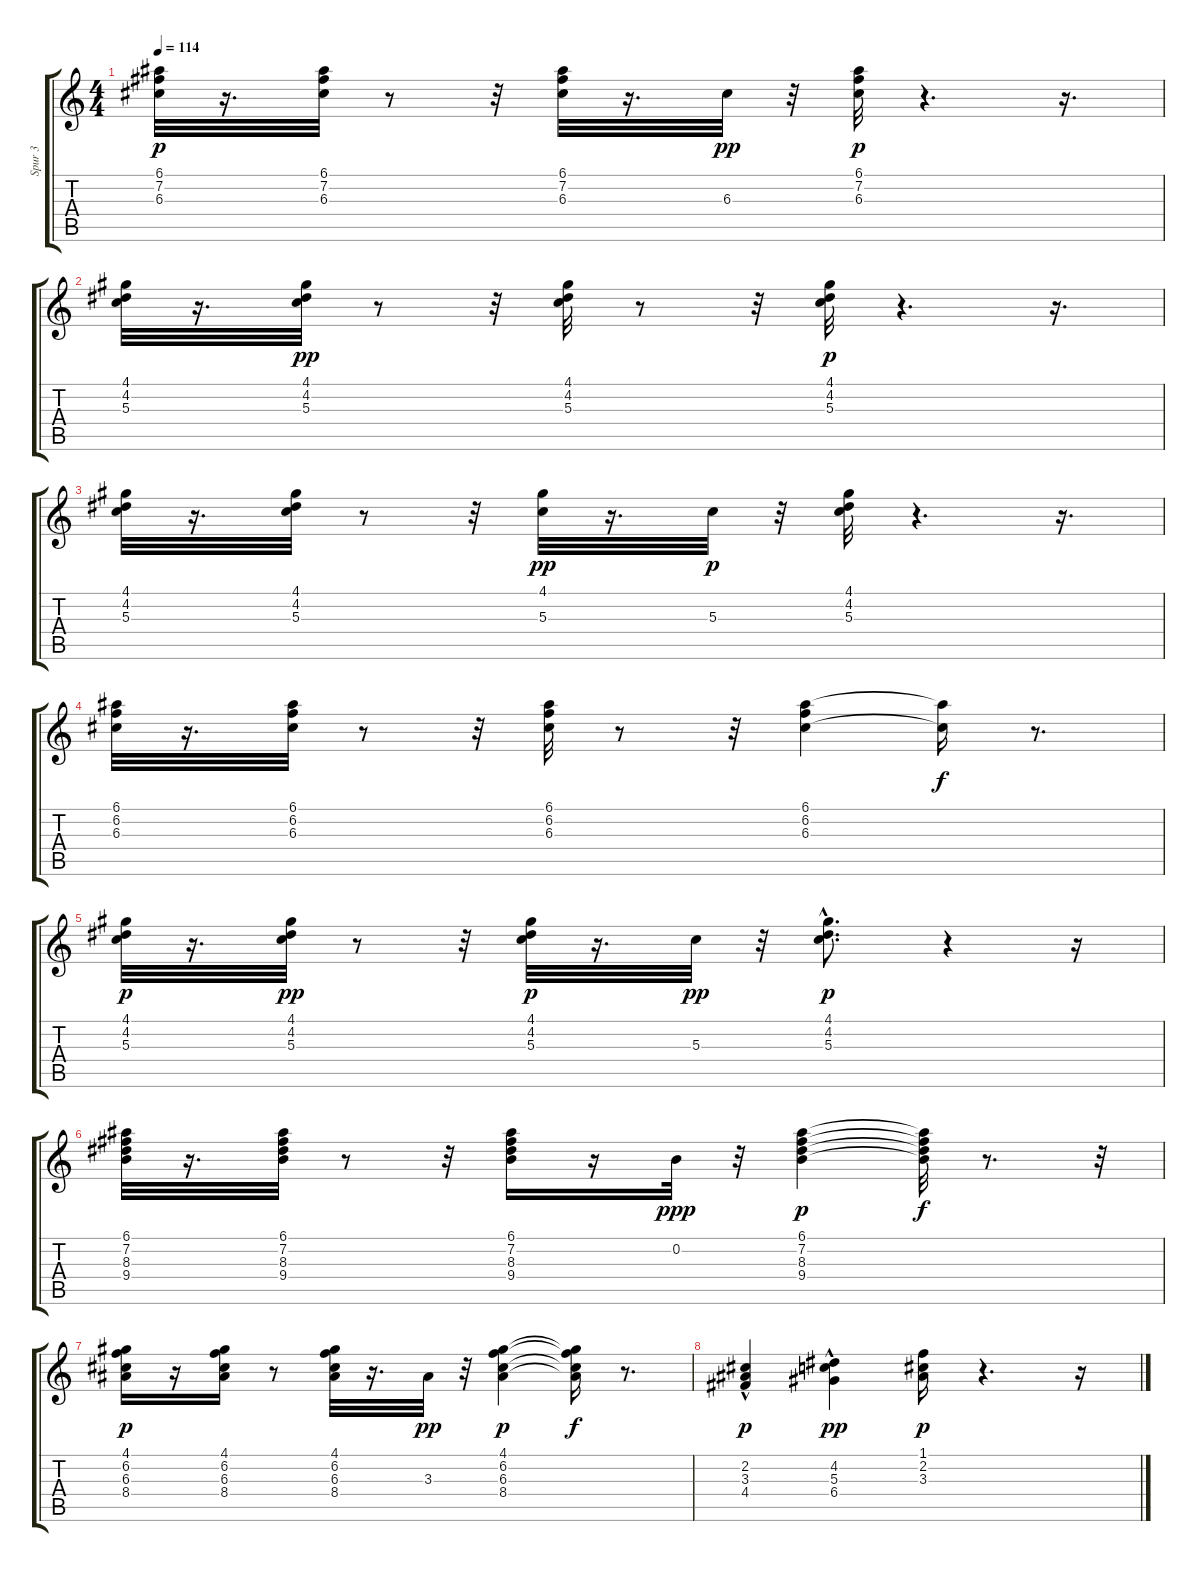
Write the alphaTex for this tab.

\track ("Spur 3" "Spur 3") {instrument electricguitarclean}
\staff {score tabs}
\tuning (E4 B3 G3 D3 A2 E2) {hide}
\ts (4 4)
\tempo 114
\clef g2
\ks c
(6.1 7.2 6.3).32{dy p} r.16{d} (6.1 7.2 6.3).32 r.8 r.32 (6.1 7.2 6.3).32 r.16{d} 6.3.32{dy pp} r.32 (6.1 7.2 6.3).32{dy p} r.4{d} r.16{d} |
(4.1 4.2 5.3).32 r.16{d} (4.1 4.2 5.3).32{dy pp} r.8 r.32 (4.1 4.2 5.3).32 r.8 r.32 (4.1 4.2 5.3).32{dy p} r.4{d} r.16{d} |
(4.1 4.2 5.3).32 r.16{d} (4.1 4.2 5.3).32 r.8 r.32 (4.1 5.3).32{dy pp} r.16{d} 5.3.32{dy p} r.32 (4.1 4.2 5.3).32 r.4{d} r.16{d} |
(6.1 6.2 6.3).32 r.16{d} (6.1 6.2 6.3).32 r.8 r.32 (6.1 6.2 6.3).32 r.8 r.32 (6.1 6.2 6.3).4 (6.1{t} 6.3{t}).16{dy f} r.8{d} |
(4.1 4.2 5.3).32{dy p} r.16{d} (4.1 4.2 5.3).32{dy pp} r.8 r.32 (4.1 4.2 5.3).32{dy p} r.16{d} 5.3.32{dy pp} r.32 (4.1{hac} 4.2{hac} 5.3).8{d dy p} r.4 r.16 |
(6.1 7.2 8.3 9.4).32 r.16{d} (6.1 7.2 8.3 9.4).32 r.8 r.32 (6.1 7.2 8.3 9.4).16 r.16 0.2.32{dy ppp} r.32 (6.1 7.2 8.3 9.4).4{dy p} (6.1{t} 7.2{t} 8.3{t} 9.4{t}).32{dy f} r.8{d} r.32 |
(4.1 6.2 6.3 8.4).16{dy p} r.16 (4.1 6.2 6.3 8.4).16 r.8 (4.1 6.2 6.3 8.4).32 r.16{d} 3.3.32{dy pp} r.32 (4.1 6.2 6.3 8.4).4{dy p} (4.1{t} 6.2{t} 6.3{t} 8.4{t}).16{dy f} r.8{d} |
(2.2 3.3{hac} 4.4{hac}).4{dy p} (4.2 5.3 6.4{hac}).4{dy pp} (1.1 2.2 3.3).16{dy p} r.4{d} r.16
